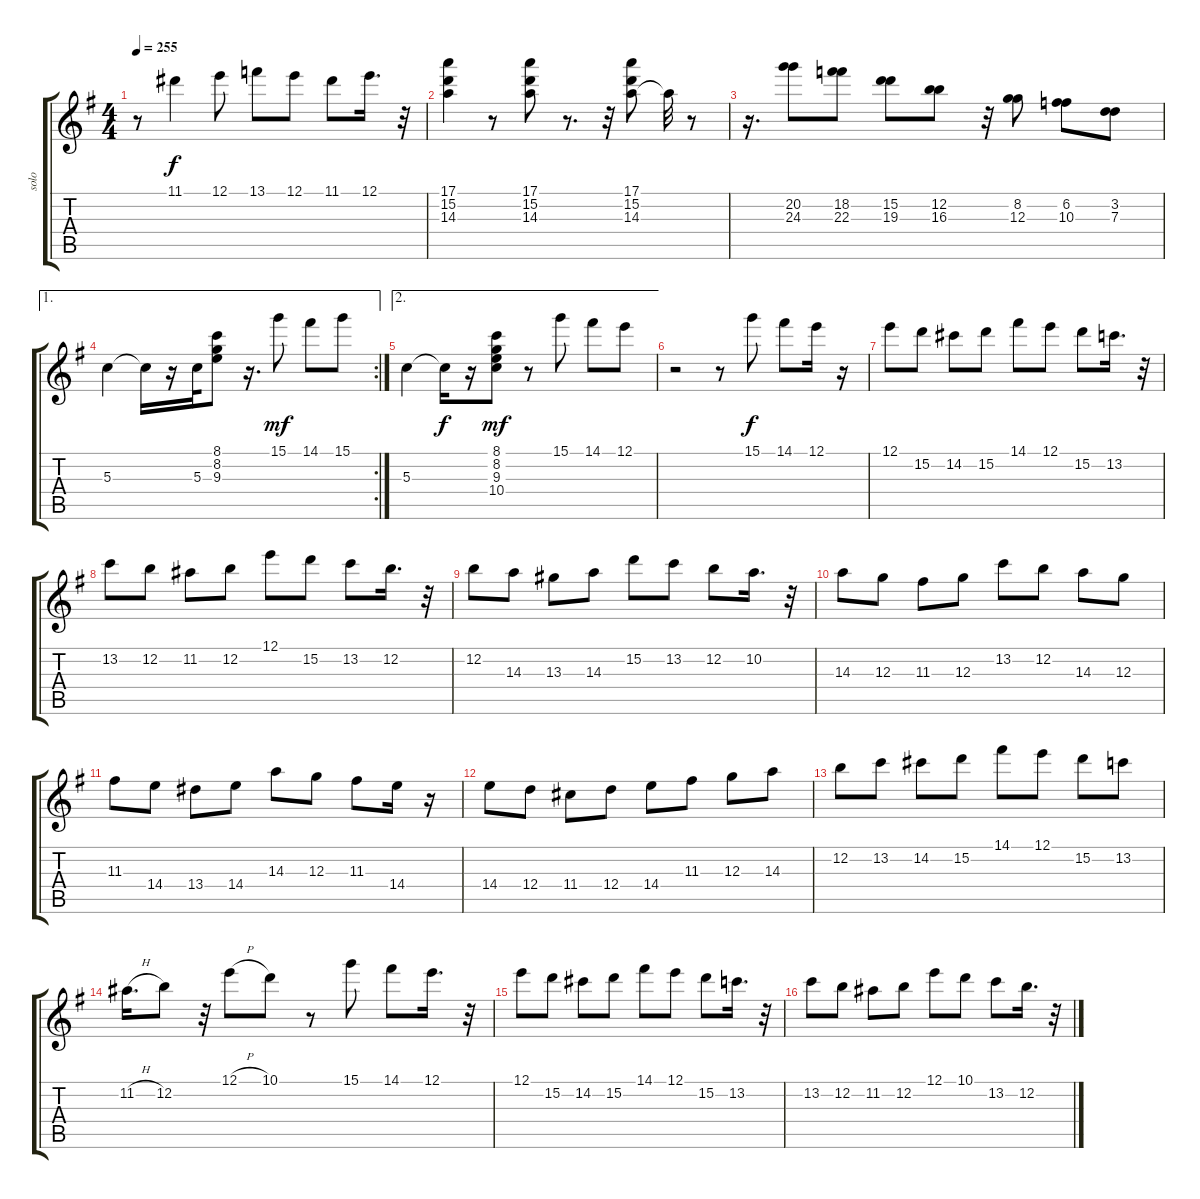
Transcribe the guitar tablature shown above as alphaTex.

\track ("solo" "solo") {instrument electricguitarjazz}
\staff {score tabs}
\tuning (E4 B3 G3 D3 A2 E2) {hide}
\ts (4 4)
\tempo 255
\clef g2
\ks g
r.8{dy f} 11.1.4 12.1.8 13.1.8 12.1.8 11.1.8 12.1.16{d} r.32 |
(17.1 15.2 14.3).4 r.8 (17.1 15.2 14.3).8 r.8{d} r.32 (17.1 15.2 14.3).8 14.3{t}.32 r.8 |
r.16{d} (20.2 24.3).8 (18.2 22.3).8 (15.2 19.3).8 (12.2 16.3).8 r.32 (8.2 12.3).8 (6.2 10.3).8 (3.2 7.3).8 |
\ae 1
\rc 2
5.3.4 5.3{t}.16 r.16 5.3.32 (8.1 8.2 9.3).8 r.16{d} 15.1.8{dy mf} 14.1.8 15.1.8 |
\ae 2
5.3.4 5.3{t}.16{dy f} r.16 (8.1 8.2 9.3 10.4).8{dy mf} r.8 15.1.8 14.1.8 12.1.8 |
r.2 r.8 15.1.8{dy f} 14.1.8 12.1.16 r.16 |
12.1.8 15.2.8 14.2.8 15.2.8 14.1.8 12.1.8 15.2.8 13.2.16{d} r.32 |
13.2.8 12.2.8 11.2.8 12.2.8 12.1.8 15.2.8 13.2.8 12.2.16{d} r.32 |
12.2.8 14.3.8 13.3.8 14.3.8 15.2.8 13.2.8 12.2.8 10.2.16{d} r.32 |
14.3.8 12.3.8 11.3.8 12.3.8 13.2.8 12.2.8 14.3.8 12.3.8 |
11.3.8 14.4.8 13.4.8 14.4.8 14.3.8 12.3.8 11.3.8 14.4.16 r.16 |
14.4.8 12.4.8 11.4.8 12.4.8 14.4.8 11.3.8 12.3.8 14.3.8 |
12.2.8 13.2.8 14.2.8 15.2.8 14.1.8 12.1.8 15.2.8 13.2.8 |
11.2{h}.16{d} 12.2.8 r.32 12.1{h}.8 10.1.8 r.8 15.1.8 14.1.8 12.1.16{d} r.32 |
12.1.8 15.2.8 14.2.8 15.2.8 14.1.8 12.1.8 15.2.8 13.2.16{d} r.32 |
13.2.8 12.2.8 11.2.8 12.2.8 12.1.8 10.1.8 13.2.8 12.2.16{d} r.32
